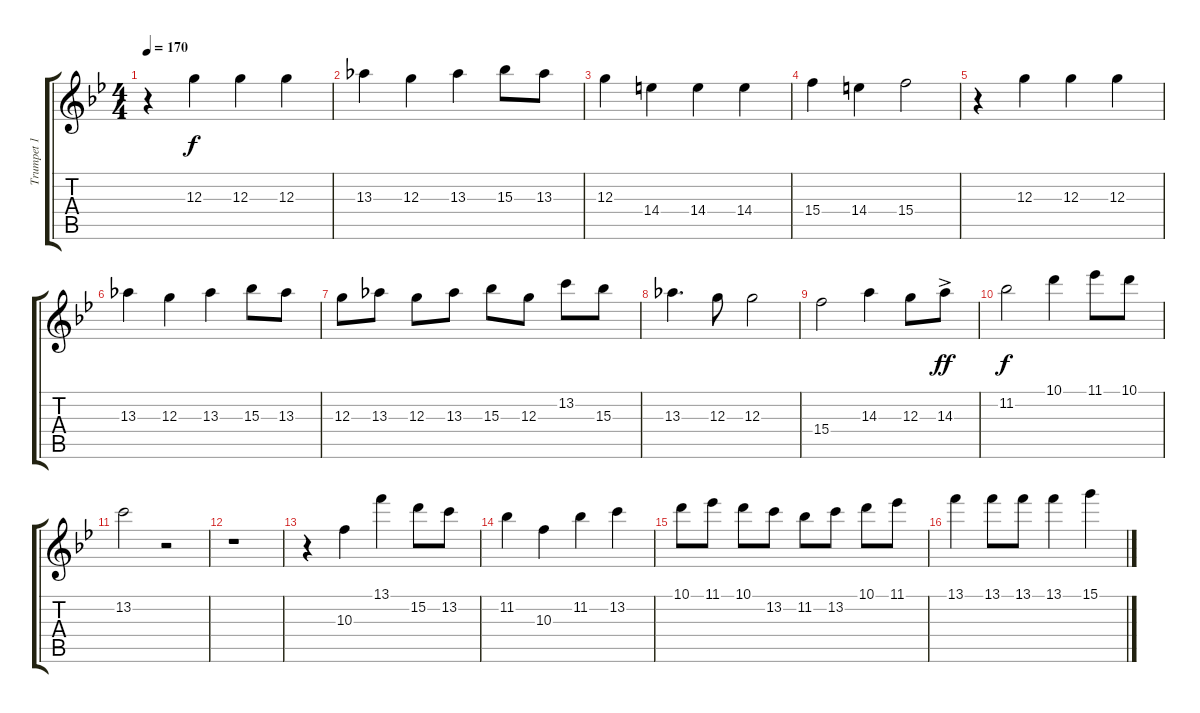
\track ("Trumpet 1" "Trumpet 1") {instrument distortionguitar}
\staff {score tabs}
\tuning (E4 B3 G3 D3 A2 E2) {hide}
\ts (4 4)
\tempo 170
\clef g2
\ks bb
r.4{dy f} 12.3.4 12.3.4 12.3.4 |
13.3.4 12.3.4 13.3.4 15.3.8 13.3.8 |
12.3.4 14.4.4 14.4.4 14.4.4 |
15.4.4 14.4.4 15.4.2 |
r.4 12.3.4 12.3.4 12.3.4 |
13.3.4 12.3.4 13.3.4 15.3.8 13.3.8 |
12.3.8 13.3.8 12.3.8 13.3.8 15.3.8 12.3.8 13.2.8 15.3.8 |
13.3.4{d} 12.3.8 12.3.2 |
15.4.2 14.3.4 12.3.8 14.3{ac}.8{dy ff} |
11.2.2{dy f} 10.1.4 11.1.8 10.1.8 |
13.2.2 r.2 |
r.1 |
r.4 10.3.4 13.1.4 15.2.8 13.2.8 |
11.2.4 10.3.4 11.2.4 13.2.4 |
10.1.8 11.1.8 10.1.8 13.2.8 11.2.8 13.2.8 10.1.8 11.1.8 |
13.1.4 13.1.8 13.1.8 13.1.4 15.1.4
